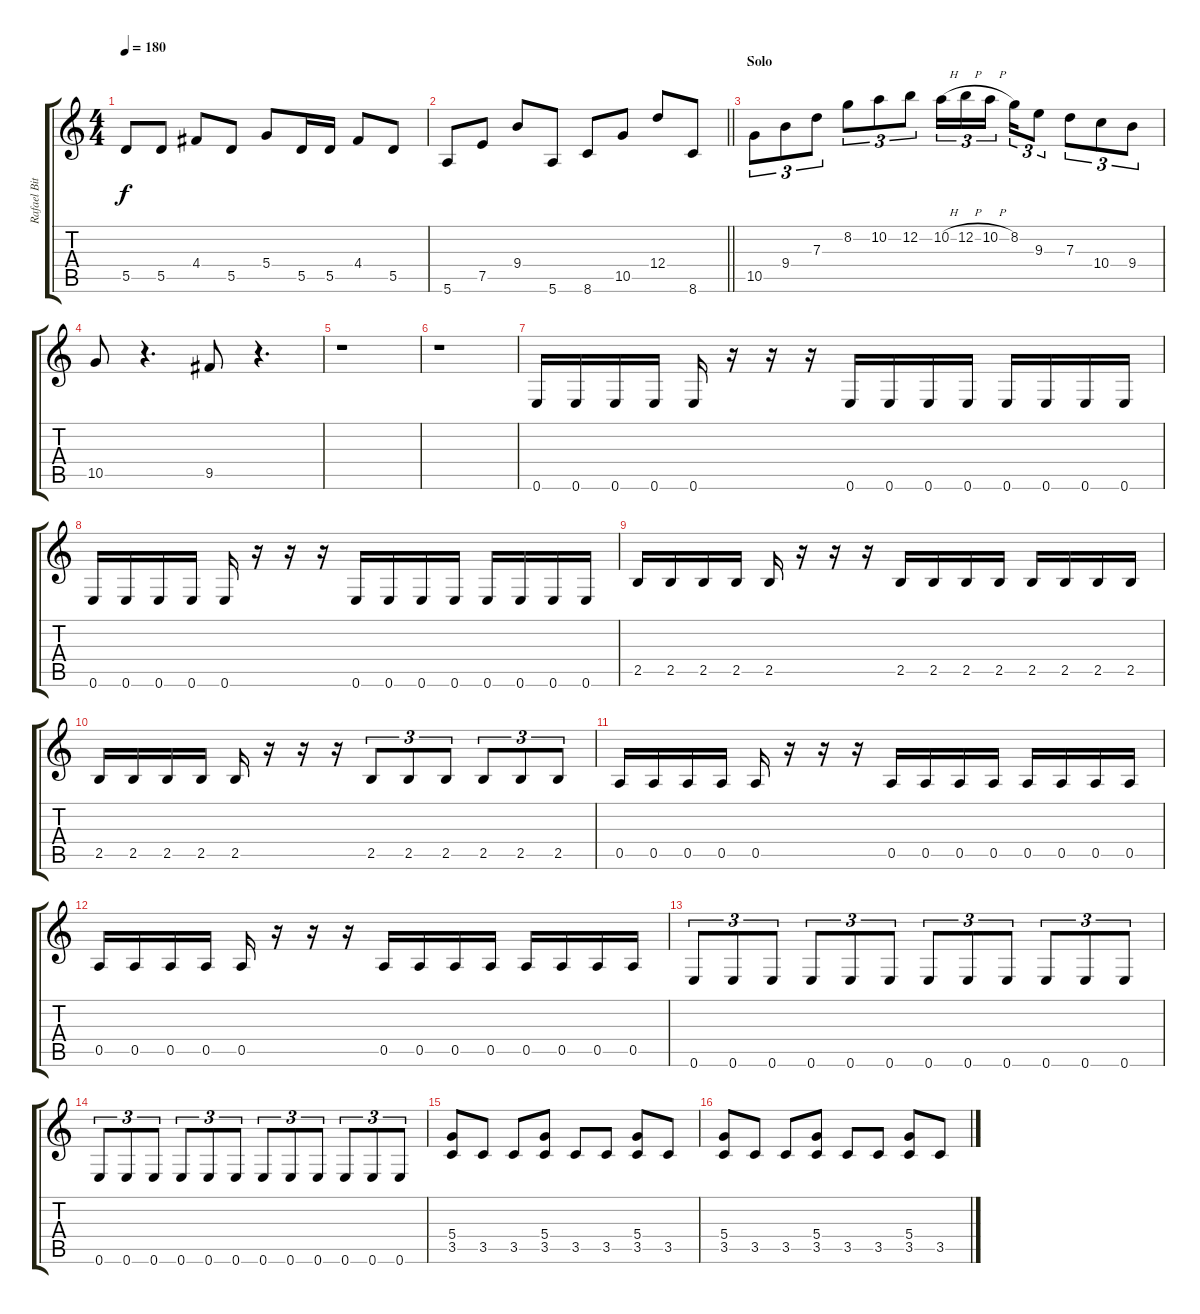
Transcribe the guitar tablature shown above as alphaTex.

\track ("Rafael Bittencourt" "Rafael Bit") {instrument distortionguitar}
\staff {score tabs}
\tuning (E4 B3 G3 D3 A2 E2) {hide}
\ts (4 4)
\tempo 180
\clef g2
\ks c
5.5.8{dy f} 5.5.8 4.4.8 5.5.8 5.4.8 5.5.16 5.5.16 4.4.8 5.5.8 |
\barLineRight lightlight
5.6.8 7.5.8 9.4.8 5.6.8 8.6.8 10.5.8 12.4.8 8.6.8 |
\section ("" "Solo")
10.5.8{tu (3 2)} 9.4.8{tu (3 2)} 7.3.8{tu (3 2)} 8.2.8{tu (3 2)} 10.2.8{tu (3 2)} 12.2.8{tu (3 2)} 10.2{h}.16{tu (3 2)} 12.2{h}.16{tu (3 2)} 10.2{h}.16{tu (3 2) beam splitsecondary} 8.2.16{tu (3 2)} 9.3.8{tu (3 2)} 7.3.8{tu (3 2)} 10.4.8{tu (3 2)} 9.4.8{tu (3 2)} |
10.5.8 r.4{d} 9.5.8 r.4{d} |
r.1 |
r.1 |
0.6.16{volume 13 balance 8} 0.6.16 0.6.16 0.6.16 0.6.16 r.16 r.16 r.16 0.6.16 0.6.16 0.6.16 0.6.16 0.6.16 0.6.16 0.6.16 0.6.16 |
0.6.16 0.6.16 0.6.16 0.6.16 0.6.16 r.16 r.16 r.16 0.6.16 0.6.16 0.6.16 0.6.16 0.6.16 0.6.16 0.6.16 0.6.16 |
2.5.16 2.5.16 2.5.16 2.5.16 2.5.16 r.16 r.16 r.16 2.5.16 2.5.16 2.5.16 2.5.16 2.5.16 2.5.16 2.5.16 2.5.16 |
2.5.16 2.5.16 2.5.16 2.5.16 2.5.16 r.16 r.16 r.16 2.5.8{tu (3 2)} 2.5.8{tu (3 2)} 2.5.8{tu (3 2)} 2.5.8{tu (3 2)} 2.5.8{tu (3 2)} 2.5.8{tu (3 2)} |
0.5.16 0.5.16 0.5.16 0.5.16 0.5.16 r.16 r.16 r.16 0.5.16 0.5.16 0.5.16 0.5.16 0.5.16 0.5.16 0.5.16 0.5.16 |
0.5.16 0.5.16 0.5.16 0.5.16 0.5.16 r.16 r.16 r.16 0.5.16 0.5.16 0.5.16 0.5.16 0.5.16 0.5.16 0.5.16 0.5.16 |
0.6.8{tu (3 2)} 0.6.8{tu (3 2)} 0.6.8{tu (3 2)} 0.6.8{tu (3 2)} 0.6.8{tu (3 2)} 0.6.8{tu (3 2)} 0.6.8{tu (3 2)} 0.6.8{tu (3 2)} 0.6.8{tu (3 2)} 0.6.8{tu (3 2)} 0.6.8{tu (3 2)} 0.6.8{tu (3 2)} |
0.6.8{tu (3 2)} 0.6.8{tu (3 2)} 0.6.8{tu (3 2)} 0.6.8{tu (3 2)} 0.6.8{tu (3 2)} 0.6.8{tu (3 2)} 0.6.8{tu (3 2)} 0.6.8{tu (3 2)} 0.6.8{tu (3 2)} 0.6.8{tu (3 2)} 0.6.8{tu (3 2)} 0.6.8{tu (3 2)} |
(5.4 3.5).8 3.5.8 3.5.8 (5.4 3.5).8 3.5.8 3.5.8 (5.4 3.5).8 3.5.8 |
(5.4 3.5).8 3.5.8 3.5.8 (5.4 3.5).8 3.5.8 3.5.8 (5.4 3.5).8 3.5.8
